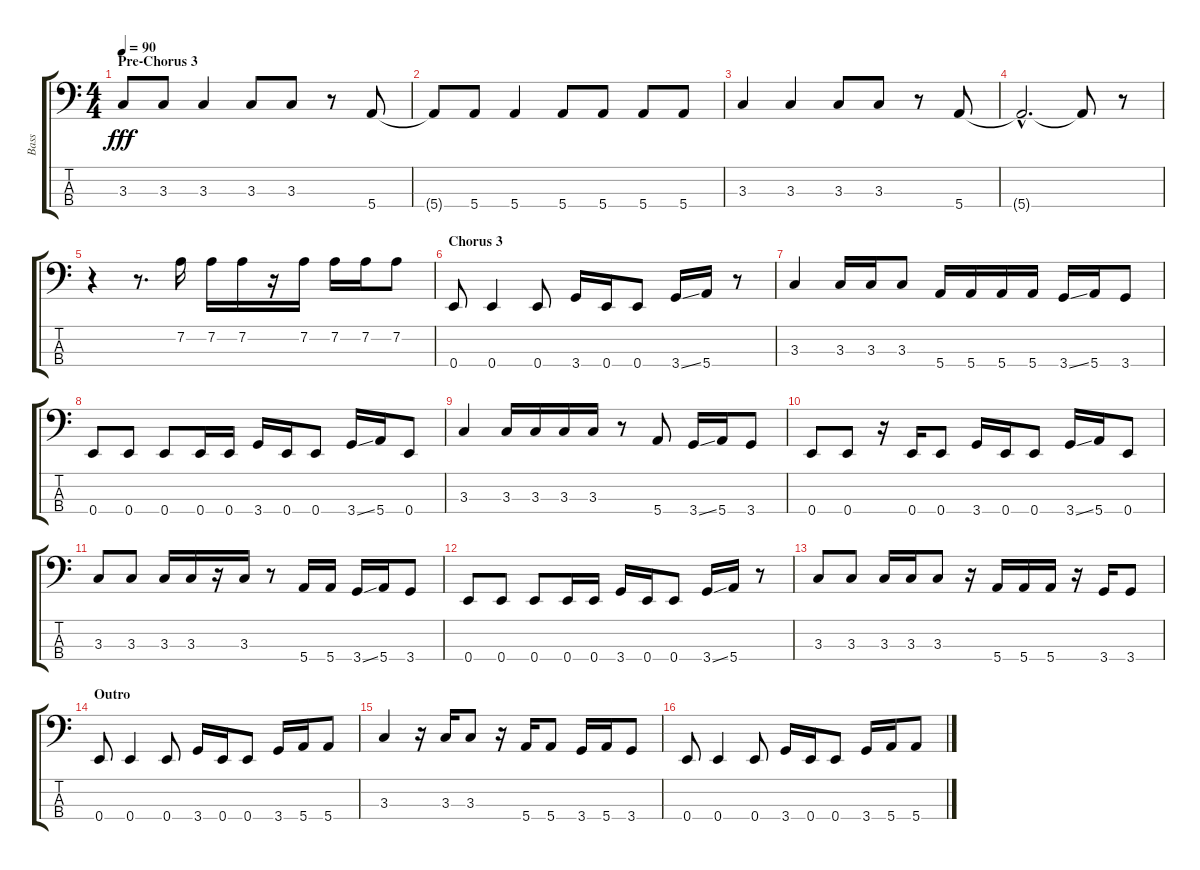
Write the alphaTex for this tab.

\track ("Bass" "Bass") {instrument electricbasspick}
\staff {score tabs}
\tuning (G2 D2 A1 E1) {hide}
\ts (4 4)
\section ("" "Pre-Chorus 3")
\tempo 90
\clef f4
\ks c
3.3.8{dy fff} 3.3.8 3.3.4 3.3.8 3.3.8 r.8 5.4.8 |
5.4{t}.8 5.4.8 5.4.4 5.4.8 5.4.8 5.4.8 5.4.8 |
3.3.4 3.3.4 3.3.8 3.3.8 r.8 5.4.8 |
5.4{hac t}.2{d} 5.4{t}.8 r.8 |
r.4 r.8{d} 7.2.16 7.2.16 7.2.16 r.16 7.2.16 7.2.16 7.2.16 7.2.8 |
\section ("" "Chorus 3")
0.4.8 0.4.4 0.4.8 3.4.16 0.4.16 0.4.8 3.4{ss}.16 5.4.16 r.8 |
3.3.4 3.3.16 3.3.16 3.3.8 5.4.16 5.4.16 5.4.16 5.4.16 3.4{ss}.16 5.4.16 3.4.8 |
0.4.8 0.4.8 0.4.8 0.4.16 0.4.16 3.4.16 0.4.16 0.4.8 3.4{ss}.16 5.4.16 0.4.8 |
3.3.4 3.3.16 3.3.16 3.3.16 3.3.16 r.8 5.4.8 3.4{ss}.16 5.4.16 3.4.8 |
0.4.8 0.4.8 r.16 0.4.16 0.4.8 3.4.16 0.4.16 0.4.8 3.4{ss}.16 5.4.16 0.4.8 |
3.3.8 3.3.8 3.3.16 3.3.16 r.16 3.3.16 r.8 5.4.16 5.4.16 3.4{ss}.16 5.4.16 3.4.8 |
0.4.8 0.4.8 0.4.8 0.4.16 0.4.16 3.4.16 0.4.16 0.4.8 3.4{ss}.16 5.4.16 r.8 |
3.3.8 3.3.8 3.3.16 3.3.16 3.3.8 r.16 5.4.16 5.4.16 5.4.16 r.16 3.4.16 3.4.8 |
\section ("" "Outro")
0.4.8 0.4.4 0.4.8 3.4.16 0.4.16 0.4.8 3.4.16 5.4.16 5.4.8 |
3.3.4 r.16 3.3.16 3.3.8 r.16 5.4.16 5.4.8 3.4.16 5.4.16 3.4.8 |
0.4.8 0.4.4 0.4.8 3.4.16 0.4.16 0.4.8 3.4.16 5.4.16 5.4.8
